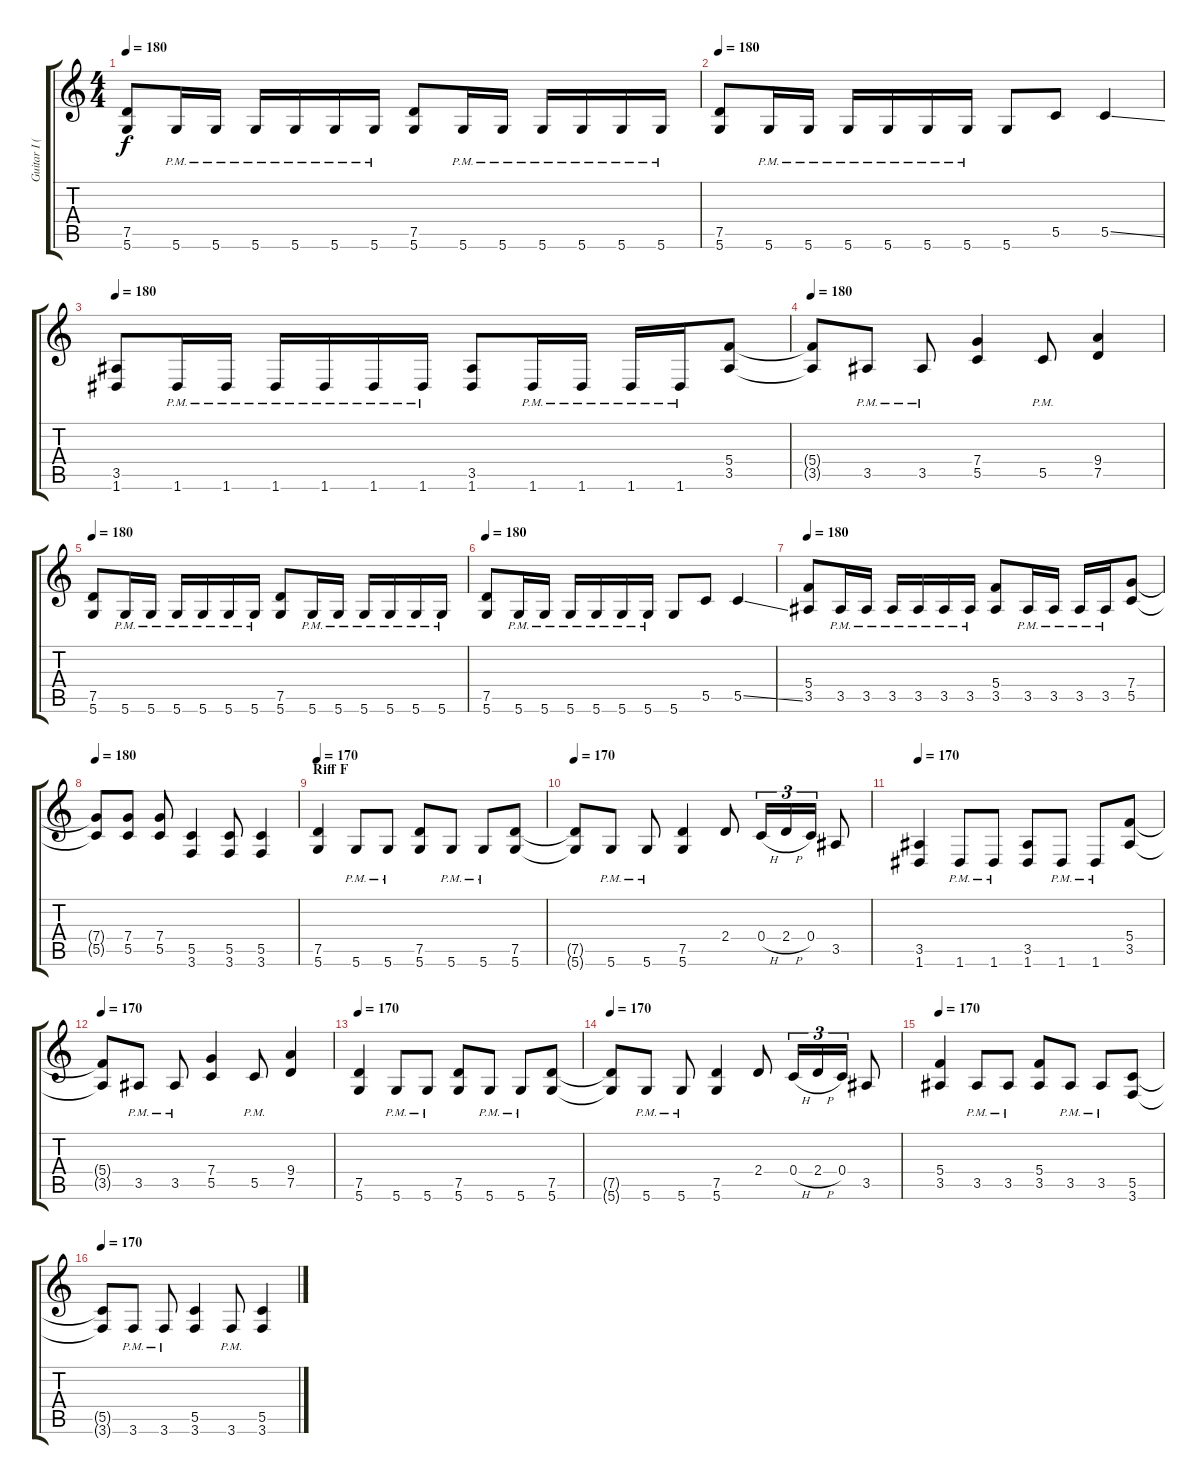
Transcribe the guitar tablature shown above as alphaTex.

\track ("Guitar I (Left)" "Guitar I (") {instrument distortionguitar}
\staff {score tabs}
\tuning (D4 A3 F3 C3 G2 D2) {hide}
\ts (4 4)
\tempo 180
\clef g2
\ks c
(7.5 5.6).8{dy f} 5.6{pm}.16 5.6{pm}.16 5.6{pm}.16 5.6{pm}.16 5.6{pm}.16 5.6{pm}.16 (7.5 5.6).8 5.6{pm}.16 5.6{pm}.16 5.6{pm}.16 5.6{pm}.16 5.6{pm}.16 5.6{pm}.16 |
\tempo 180
(7.5 5.6).8 5.6{pm}.16 5.6{pm}.16 5.6{pm}.16 5.6{pm}.16 5.6{pm}.16 5.6{pm}.16 5.6.8 5.5.8 5.5{ss}.4 |
\tempo 180
(3.5 1.6).8 1.6{pm}.16 1.6{pm}.16 1.6{pm}.16 1.6{pm}.16 1.6{pm}.16 1.6{pm}.16 (3.5 1.6).8 1.6{pm}.16 1.6{pm}.16 1.6{pm}.16 1.6{pm}.16 (5.4 3.5).8 |
\tempo 180
(5.4{t} 3.5{t}).8 3.5{pm}.8 3.5{pm}.8 (7.4 5.5).4 5.5{pm}.8 (9.4 7.5).4 |
\tempo 180
(7.5 5.6).8 5.6{pm}.16 5.6{pm}.16 5.6{pm}.16 5.6{pm}.16 5.6{pm}.16 5.6{pm}.16 (7.5 5.6).8 5.6{pm}.16 5.6{pm}.16 5.6{pm}.16 5.6{pm}.16 5.6{pm}.16 5.6{pm}.16 |
\tempo 180
(7.5 5.6).8 5.6{pm}.16 5.6{pm}.16 5.6{pm}.16 5.6{pm}.16 5.6{pm}.16 5.6{pm}.16 5.6.8 5.5.8 5.5{ss}.4 |
\tempo 180
(5.4 3.5).8 3.5{pm}.16 3.5{pm}.16 3.5{pm}.16 3.5{pm}.16 3.5{pm}.16 3.5{pm}.16 (5.4 3.5).8 3.5{pm}.16 3.5{pm}.16 3.5{pm}.16 3.5{pm}.16 (7.4 5.5).8 |
\tempo 180
(7.4{t} 5.5{t}).8 (7.4 5.5).8 (7.4 5.5).8 (5.5 3.6).4 (5.5 3.6).8 (5.5 3.6).4 |
\section ("" "Riff F")
\tempo 170
(7.5 5.6).4 5.6{pm}.8 5.6{pm}.8 (7.5 5.6).8 5.6{pm}.8 5.6{pm}.8 (7.5 5.6).8 |
\tempo 170
(7.5{t} 5.6{t}).8 5.6{pm}.8 5.6{pm}.8 (7.5 5.6).4 2.4.8 0.4{h}.16{tu (3 2)} 2.4{h}.16{tu (3 2)} 0.4.16{tu (3 2)} 3.5.8 |
\tempo 170
(3.5 1.6).4 1.6{pm}.8 1.6{pm}.8 (3.5 1.6).8 1.6{pm}.8 1.6{pm}.8 (5.4 3.5).8 |
\tempo 170
(5.4{t} 3.5{t}).8 3.5{pm}.8 3.5{pm}.8 (7.4 5.5).4 5.5{pm}.8 (9.4 7.5).4 |
\tempo 170
(7.5 5.6).4 5.6{pm}.8 5.6{pm}.8 (7.5 5.6).8 5.6{pm}.8 5.6{pm}.8 (7.5 5.6).8 |
\tempo 170
(7.5{t} 5.6{t}).8 5.6{pm}.8 5.6{pm}.8 (7.5 5.6).4 2.4.8 0.4{h}.16{tu (3 2)} 2.4{h}.16{tu (3 2)} 0.4.16{tu (3 2)} 3.5.8 |
\tempo 170
(5.4 3.5).4 3.5{pm}.8 3.5{pm}.8 (5.4 3.5).8 3.5{pm}.8 3.5{pm}.8 (5.5 3.6).8 |
\tempo 170
(5.5{t} 3.6{t}).8 3.6{pm}.8 3.6{pm}.8 (5.5 3.6).4 3.6{pm}.8 (5.5 3.6).4
